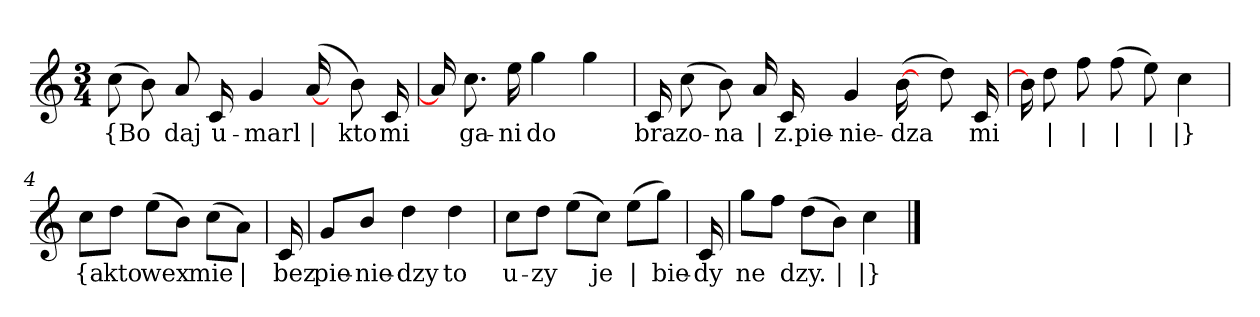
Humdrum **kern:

**kern	**text
*part1	*part1
*staff1	*staff1
*clefG2	*
*k[]	*
*C:	*
*M3/4	*
=	=
(8cc	{Bo
8b)	--
8a	-daj
16c	u-
4g	-marl
([16a	|
16ryy	.
8b)	kto
16c	mi
=1	=1
16a]	.
8.cc	ga-
16ee	-ni
4gg	do
4gg	--
=2	=2
16c	-bra
(8cc	zo-
8b)	-na
16a	|
16c	z.pie-
4g	-nie-
([16b	-dza
16ryy	.
8dd)	--
16c	-mi
=3	=3
16b]	.
8dd	|
8ff	|
(8ff	|
8ee)	|
4cc	|}
=4y	=4y
8cc\L	{a
8dd\J	kto
(8ee\L	wex
8b\J)	--
(8cc\L	-mie
8a\J)	|
=5y	=5y
16c	bez
=6	=6
8g/L	pie-
8b/J	-nie-
4dd	-dzy
4dd	to
=7	=7
8cc\L	u-
8dd\J	-zy
(8ee\L	--
8cc\J)	-je
(8ee\L	|
8gg\J)	bie-
=8y	=8y
16c	-dy
=9	=9
8gg\L	ne
8ff\J	--
(8dd\L	-dzy.
8b\J)	|
4cc	|}
==	==
*-	*-
